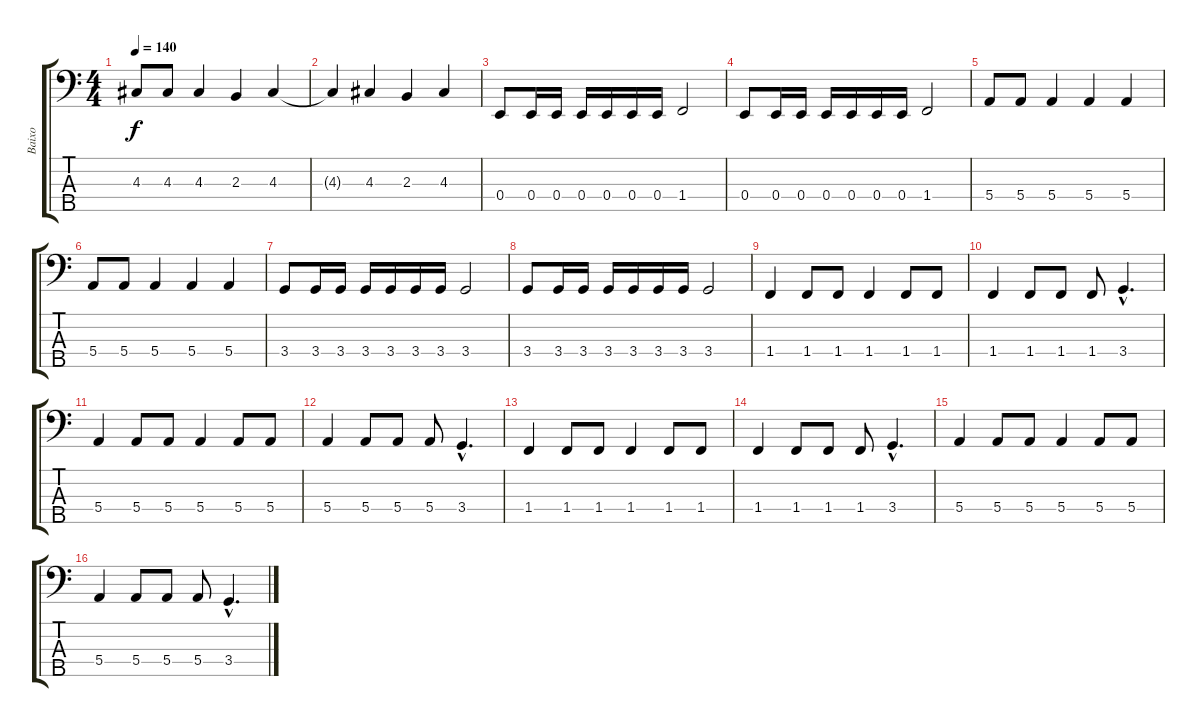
\track ("Baixo" "Baixo") {instrument electricbassfinger}
\staff {score tabs}
\tuning (G2 D2 A1 E1 B0) {hide}
\ts (4 4)
\tempo 140
\clef f4
\ks c
4.3.8{dy f} 4.3.8 4.3.4 2.3.4 4.3.4 |
4.3{t}.4 4.3.4 2.3.4 4.3.4 |
0.4.8 0.4.16 0.4.16 0.4.16 0.4.16 0.4.16 0.4.16 1.4.2 |
0.4.8 0.4.16 0.4.16 0.4.16 0.4.16 0.4.16 0.4.16 1.4.2 |
5.4.8 5.4.8 5.4.4 5.4.4 5.4.4 |
5.4.8 5.4.8 5.4.4 5.4.4 5.4.4 |
3.4.8 3.4.16 3.4.16 3.4.16 3.4.16 3.4.16 3.4.16 3.4.2 |
3.4.8 3.4.16 3.4.16 3.4.16 3.4.16 3.4.16 3.4.16 3.4.2 |
1.4.4 1.4.8 1.4.8 1.4.4 1.4.8 1.4.8 |
1.4.4 1.4.8 1.4.8 1.4.8 3.4{hac}.4{d} |
5.4.4 5.4.8 5.4.8 5.4.4 5.4.8 5.4.8 |
5.4.4 5.4.8 5.4.8 5.4.8 3.4{hac}.4{d} |
1.4.4 1.4.8 1.4.8 1.4.4 1.4.8 1.4.8 |
1.4.4 1.4.8 1.4.8 1.4.8 3.4{hac}.4{d} |
5.4.4 5.4.8 5.4.8 5.4.4 5.4.8 5.4.8 |
5.4.4 5.4.8 5.4.8 5.4.8 3.4{hac}.4{d}
